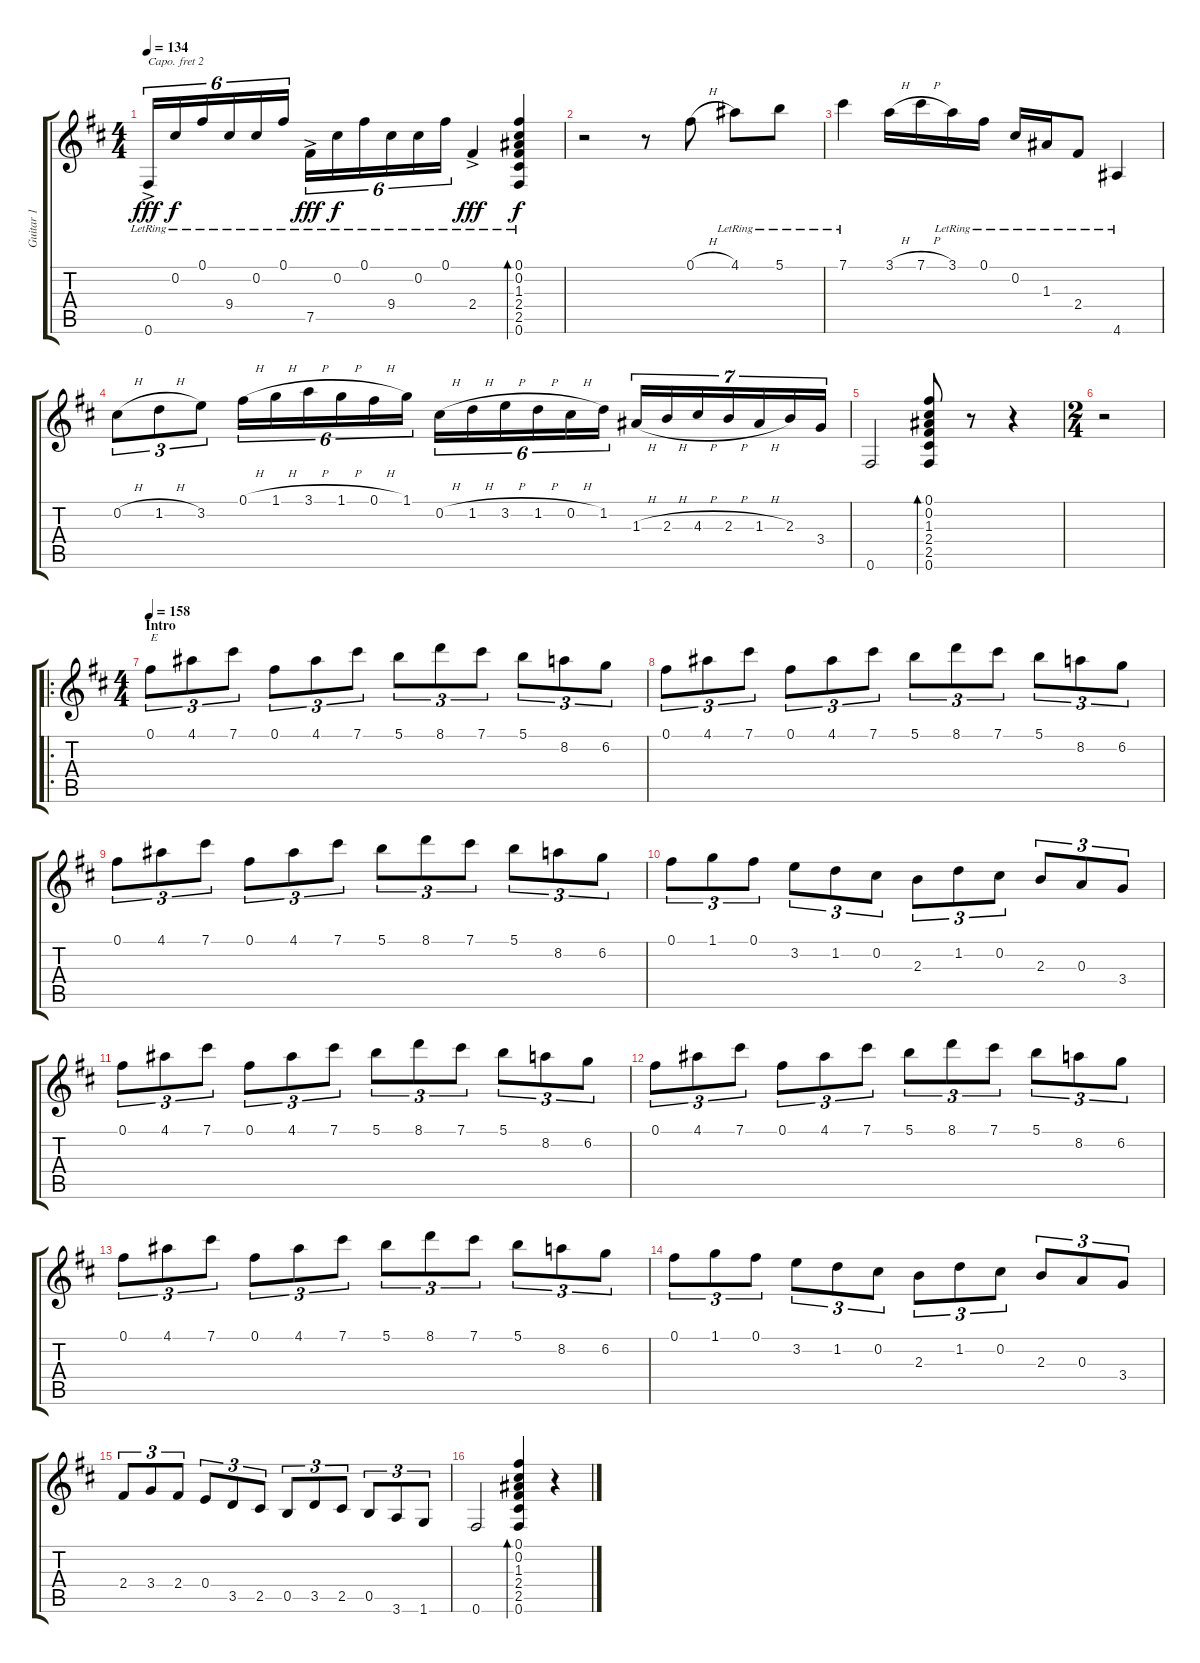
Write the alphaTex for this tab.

\track ("Guitar 1" "Guitar 1") {instrument acousticguitarnylon}
\staff {score tabs}
\capo 2
\tuning (E4 B3 G3 D3 A2 E2) {hide}
\ts (4 4)
\tempo 134
\clef g2
\ks d
0.6{ac lr}.16{tu (6 4) dy fff} 0.2{lr}.16{tu (6 4) dy f} 0.1{lr}.16{tu (6 4)} 9.4{lr}.16{tu (6 4)} 0.2{lr}.16{tu (6 4)} 0.1{lr}.16{tu (6 4)} 7.5{ac lr}.16{tu (6 4) dy fff} 0.2{lr}.16{tu (6 4) dy f} 0.1{lr}.16{tu (6 4)} 9.4{lr}.16{tu (6 4)} 0.2{lr}.16{tu (6 4)} 0.1{lr}.16{tu (6 4)} 2.4{ac lr}.4{dy fff} (0.1{lr} 0.2{lr} 1.3{lr} 2.4{lr} 2.5{lr} 0.6{lr}).4{bd 120 dy f} |
r.2 r.8 0.1{h}.8 4.1{lr}.8 5.1{lr}.8 |
7.1{lr}.4 3.1{h}.16 7.1{h}.16 3.1{lr}.16 0.1{lr}.16 0.2{lr}.16 1.3{lr}.16 2.4{lr}.8 4.6{lr}.4 |
0.2{h}.8{tu (3 2)} 1.2{h}.8{tu (3 2)} 3.2.8{tu (3 2)} 0.1{h}.16{tu (6 4)} 1.1{h}.16{tu (6 4)} 3.1{h}.16{tu (6 4)} 1.1{h}.16{tu (6 4)} 0.1{h}.16{tu (6 4)} 1.1.16{tu (6 4)} 0.2{h}.16{tu (6 4)} 1.2{h}.16{tu (6 4)} 3.2{h}.16{tu (6 4)} 1.2{h}.16{tu (6 4)} 0.2{h}.16{tu (6 4)} 1.2.16{tu (6 4)} 1.3{h}.16{tu (7 4)} 2.3{h}.16{tu (7 4)} 4.3{h}.16{tu (7 4)} 2.3{h}.16{tu (7 4)} 1.3{h}.16{tu (7 4)} 2.3.16{tu (7 4)} 3.4.16{tu (7 4)} |
0.6.2 (0.1 0.2 1.3 2.4 2.5 0.6).8{bd 120} r.8 r.4 |
\ts (2 4)
r.2 |
\ro
\ts (4 4)
\section ("" "Intro")
\tempo 158
0.1.8{tu (3 2) txt "E" balance 13} 4.1.8{tu (3 2)} 7.1.8{tu (3 2)} 0.1.8{tu (3 2)} 4.1.8{tu (3 2)} 7.1.8{tu (3 2)} 5.1.8{tu (3 2)} 8.1.8{tu (3 2)} 7.1.8{tu (3 2)} 5.1.8{tu (3 2)} 8.2.8{tu (3 2)} 6.2.8{tu (3 2)} |
0.1.8{tu (3 2)} 4.1.8{tu (3 2)} 7.1.8{tu (3 2)} 0.1.8{tu (3 2)} 4.1.8{tu (3 2)} 7.1.8{tu (3 2)} 5.1.8{tu (3 2)} 8.1.8{tu (3 2)} 7.1.8{tu (3 2)} 5.1.8{tu (3 2)} 8.2.8{tu (3 2)} 6.2.8{tu (3 2)} |
0.1.8{tu (3 2)} 4.1.8{tu (3 2)} 7.1.8{tu (3 2)} 0.1.8{tu (3 2)} 4.1.8{tu (3 2)} 7.1.8{tu (3 2)} 5.1.8{tu (3 2)} 8.1.8{tu (3 2)} 7.1.8{tu (3 2)} 5.1.8{tu (3 2)} 8.2.8{tu (3 2)} 6.2.8{tu (3 2)} |
0.1.8{tu (3 2)} 1.1.8{tu (3 2)} 0.1.8{tu (3 2)} 3.2.8{tu (3 2)} 1.2.8{tu (3 2)} 0.2.8{tu (3 2)} 2.3.8{tu (3 2)} 1.2.8{tu (3 2)} 0.2.8{tu (3 2)} 2.3.8{tu (3 2)} 0.3.8{tu (3 2)} 3.4.8{tu (3 2)} |
0.1.8{tu (3 2)} 4.1.8{tu (3 2)} 7.1.8{tu (3 2)} 0.1.8{tu (3 2)} 4.1.8{tu (3 2)} 7.1.8{tu (3 2)} 5.1.8{tu (3 2)} 8.1.8{tu (3 2)} 7.1.8{tu (3 2)} 5.1.8{tu (3 2)} 8.2.8{tu (3 2)} 6.2.8{tu (3 2)} |
0.1.8{tu (3 2)} 4.1.8{tu (3 2)} 7.1.8{tu (3 2)} 0.1.8{tu (3 2)} 4.1.8{tu (3 2)} 7.1.8{tu (3 2)} 5.1.8{tu (3 2)} 8.1.8{tu (3 2)} 7.1.8{tu (3 2)} 5.1.8{tu (3 2)} 8.2.8{tu (3 2)} 6.2.8{tu (3 2)} |
0.1.8{tu (3 2)} 4.1.8{tu (3 2)} 7.1.8{tu (3 2)} 0.1.8{tu (3 2)} 4.1.8{tu (3 2)} 7.1.8{tu (3 2)} 5.1.8{tu (3 2)} 8.1.8{tu (3 2)} 7.1.8{tu (3 2)} 5.1.8{tu (3 2)} 8.2.8{tu (3 2)} 6.2.8{tu (3 2)} |
0.1.8{tu (3 2)} 1.1.8{tu (3 2)} 0.1.8{tu (3 2)} 3.2.8{tu (3 2)} 1.2.8{tu (3 2)} 0.2.8{tu (3 2)} 2.3.8{tu (3 2)} 1.2.8{tu (3 2)} 0.2.8{tu (3 2)} 2.3.8{tu (3 2)} 0.3.8{tu (3 2)} 3.4.8{tu (3 2)} |
2.4.8{tu (3 2)} 3.4.8{tu (3 2)} 2.4.8{tu (3 2)} 0.4.8{tu (3 2)} 3.5.8{tu (3 2)} 2.5.8{tu (3 2)} 0.5.8{tu (3 2)} 3.5.8{tu (3 2)} 2.5.8{tu (3 2)} 0.5.8{tu (3 2)} 3.6.8{tu (3 2)} 1.6.8{tu (3 2)} |
0.6.2 (0.1 0.2 1.3 2.4 2.5 0.6).4{bd 120} r.4
